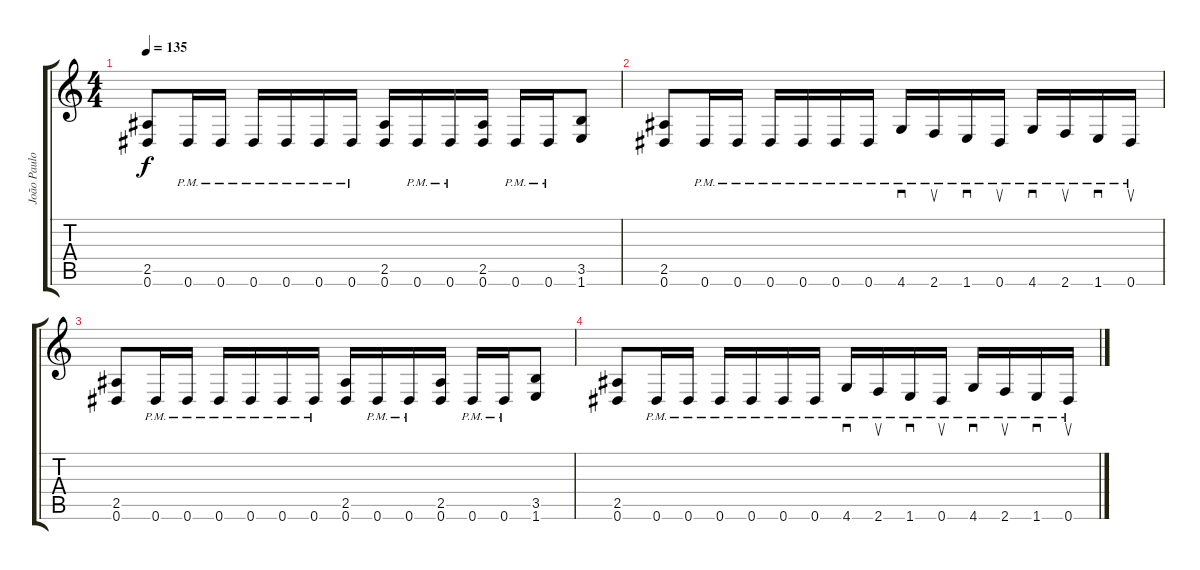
\track ("João Paulo" "João Paulo") {instrument overdrivenguitar}
\staff {score tabs}
\tuning (Eb4 Bb3 Gb3 Db3 Ab2 Eb2) {hide}
\ts (4 4)
\tempo 135
\clef g2
\ks c
(2.5 0.6).8{dy f} 0.6{pm}.16 0.6{pm}.16 0.6{pm}.16 0.6{pm}.16 0.6{pm}.16 0.6{pm}.16 (2.5 0.6).16 0.6{pm}.16 0.6{pm}.16 (2.5 0.6).16 0.6{pm}.16 0.6{pm}.16 (3.5 1.6).8 |
(2.5 0.6).8 0.6{pm}.16 0.6{pm}.16 0.6{pm}.16 0.6{pm}.16 0.6{pm}.16 0.6{pm}.16 4.6{pm}.16{sd} 2.6{pm}.16{su} 1.6{pm}.16{sd} 0.6{pm}.16{su} 4.6{pm}.16{sd} 2.6{pm}.16{su} 1.6{pm}.16{sd} 0.6{pm}.16{su} |
(2.5 0.6).8 0.6{pm}.16 0.6{pm}.16 0.6{pm}.16 0.6{pm}.16 0.6{pm}.16 0.6{pm}.16 (2.5 0.6).16 0.6{pm}.16 0.6{pm}.16 (2.5 0.6).16 0.6{pm}.16 0.6{pm}.16 (3.5 1.6).8 |
(2.5 0.6).8 0.6{pm}.16 0.6{pm}.16 0.6{pm}.16 0.6{pm}.16 0.6{pm}.16 0.6{pm}.16 4.6{pm}.16{sd} 2.6{pm}.16{su} 1.6{pm}.16{sd} 0.6{pm}.16{su} 4.6{pm}.16{sd} 2.6{pm}.16{su} 1.6{pm}.16{sd} 0.6{pm}.16{su}
